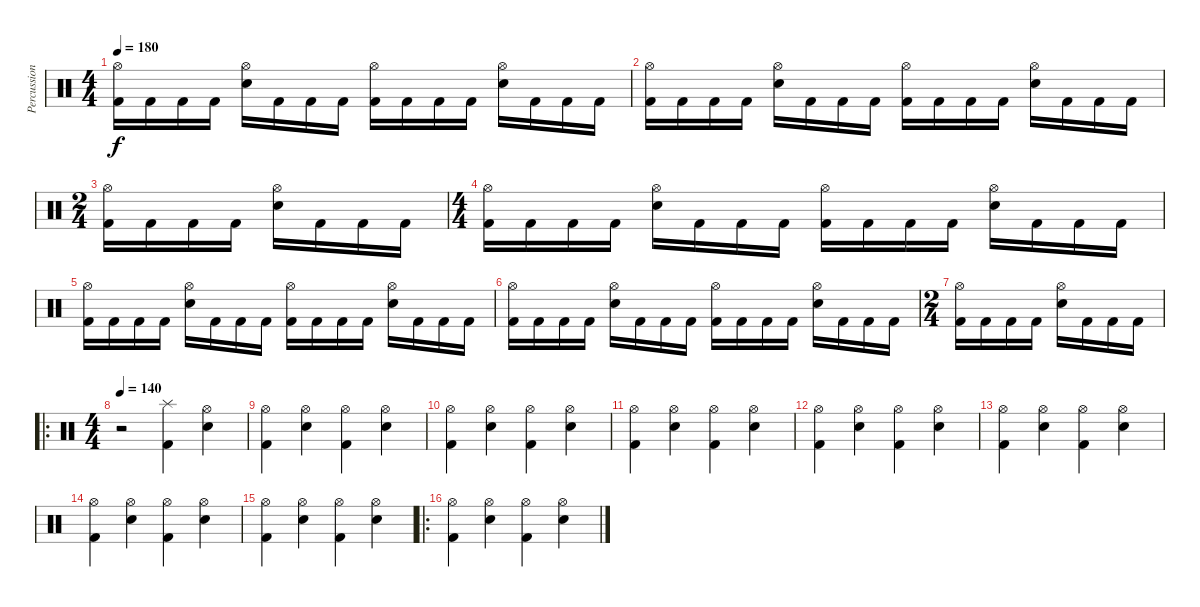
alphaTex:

\track ("Percussions" "Percussion") {instrument percussion}
\staff {score}
\articulation defaults
\ts (4 4)
\tempo 180
\clef neutral
\ks c
("Kick (hit) 2" "Hi-Hat (open)").16{dy f} "Kick (hit) 2".16 "Kick (hit) 2".16 "Kick (hit) 2".16 ("Snare (hit) 2" "Hi-Hat (open)").16 "Kick (hit) 2".16 "Kick (hit) 2".16 "Kick (hit) 2".16 ("Kick (hit) 2" "Hi-Hat (open)").16 "Kick (hit) 2".16 "Kick (hit) 2".16 "Kick (hit) 2".16 ("Snare (hit) 2" "Hi-Hat (open)").16 "Kick (hit) 2".16 "Kick (hit) 2".16 "Kick (hit) 2".16 |
("Kick (hit) 2" "Hi-Hat (open)").16 "Kick (hit) 2".16 "Kick (hit) 2".16 "Kick (hit) 2".16 ("Snare (hit) 2" "Hi-Hat (open)").16 "Kick (hit) 2".16 "Kick (hit) 2".16 "Kick (hit) 2".16 ("Kick (hit) 2" "Hi-Hat (open)").16 "Kick (hit) 2".16 "Kick (hit) 2".16 "Kick (hit) 2".16 ("Snare (hit) 2" "Hi-Hat (open)").16 "Kick (hit) 2".16 "Kick (hit) 2".16 "Kick (hit) 2".16 |
\ts (2 4)
("Kick (hit) 2" "Hi-Hat (open)").16 "Kick (hit) 2".16 "Kick (hit) 2".16 "Kick (hit) 2".16 ("Snare (hit) 2" "Hi-Hat (open)").16 "Kick (hit) 2".16 "Kick (hit) 2".16 "Kick (hit) 2".16 |
\ts (4 4)
("Kick (hit) 2" "Hi-Hat (open)").16 "Kick (hit) 2".16 "Kick (hit) 2".16 "Kick (hit) 2".16 ("Snare (hit) 2" "Hi-Hat (open)").16 "Kick (hit) 2".16 "Kick (hit) 2".16 "Kick (hit) 2".16 ("Kick (hit) 2" "Hi-Hat (open)").16 "Kick (hit) 2".16 "Kick (hit) 2".16 "Kick (hit) 2".16 ("Snare (hit) 2" "Hi-Hat (open)").16 "Kick (hit) 2".16 "Kick (hit) 2".16 "Kick (hit) 2".16 |
("Kick (hit) 2" "Hi-Hat (open)").16 "Kick (hit) 2".16 "Kick (hit) 2".16 "Kick (hit) 2".16 ("Snare (hit) 2" "Hi-Hat (open)").16 "Kick (hit) 2".16 "Kick (hit) 2".16 "Kick (hit) 2".16 ("Kick (hit) 2" "Hi-Hat (open)").16 "Kick (hit) 2".16 "Kick (hit) 2".16 "Kick (hit) 2".16 ("Snare (hit) 2" "Hi-Hat (open)").16 "Kick (hit) 2".16 "Kick (hit) 2".16 "Kick (hit) 2".16 |
("Kick (hit) 2" "Hi-Hat (open)").16 "Kick (hit) 2".16 "Kick (hit) 2".16 "Kick (hit) 2".16 ("Snare (hit) 2" "Hi-Hat (open)").16 "Kick (hit) 2".16 "Kick (hit) 2".16 "Kick (hit) 2".16 ("Kick (hit) 2" "Hi-Hat (open)").16 "Kick (hit) 2".16 "Kick (hit) 2".16 "Kick (hit) 2".16 ("Snare (hit) 2" "Hi-Hat (open)").16 "Kick (hit) 2".16 "Kick (hit) 2".16 "Kick (hit) 2".16 |
\ts (2 4)
("Kick (hit) 2" "Hi-Hat (open)").16 "Kick (hit) 2".16 "Kick (hit) 2".16 "Kick (hit) 2".16 ("Snare (hit) 2" "Hi-Hat (open)").16 "Kick (hit) 2".16 "Kick (hit) 2".16 "Kick (hit) 2".16 |
\ro
\ts (4 4)
\tempo 140
r.2 ("Kick (hit) 2" "Splash (hit)").4 ("Snare (hit) 2" "Hi-Hat (open)").4 |
("Kick (hit) 2" "Hi-Hat (open)").4 ("Snare (hit) 2" "Hi-Hat (open)").4 ("Kick (hit) 2" "Hi-Hat (open)").4 ("Snare (hit) 2" "Hi-Hat (open)").4 |
("Kick (hit) 2" "Hi-Hat (open)").4 ("Snare (hit) 2" "Hi-Hat (open)").4 ("Kick (hit) 2" "Hi-Hat (open)").4 ("Snare (hit) 2" "Hi-Hat (open)").4 |
("Kick (hit) 2" "Hi-Hat (open)").4 ("Snare (hit) 2" "Hi-Hat (open)").4 ("Kick (hit) 2" "Hi-Hat (open)").4 ("Snare (hit) 2" "Hi-Hat (open)").4 |
("Kick (hit) 2" "Hi-Hat (open)").4 ("Snare (hit) 2" "Hi-Hat (open)").4 ("Kick (hit) 2" "Hi-Hat (open)").4 ("Snare (hit) 2" "Hi-Hat (open)").4 |
("Kick (hit) 2" "Hi-Hat (open)").4 ("Snare (hit) 2" "Hi-Hat (open)").4 ("Kick (hit) 2" "Hi-Hat (open)").4 ("Snare (hit) 2" "Hi-Hat (open)").4 |
("Kick (hit) 2" "Hi-Hat (open)").4 ("Snare (hit) 2" "Hi-Hat (open)").4 ("Kick (hit) 2" "Hi-Hat (open)").4 ("Snare (hit) 2" "Hi-Hat (open)").4 |
("Kick (hit) 2" "Hi-Hat (open)").4 ("Snare (hit) 2" "Hi-Hat (open)").4 ("Kick (hit) 2" "Hi-Hat (open)").4 ("Snare (hit) 2" "Hi-Hat (open)").4 |
\ro
("Kick (hit) 2" "Hi-Hat (open)").4 ("Snare (hit) 2" "Hi-Hat (open)").4 ("Kick (hit) 2" "Hi-Hat (open)").4 ("Snare (hit) 2" "Hi-Hat (open)").4
